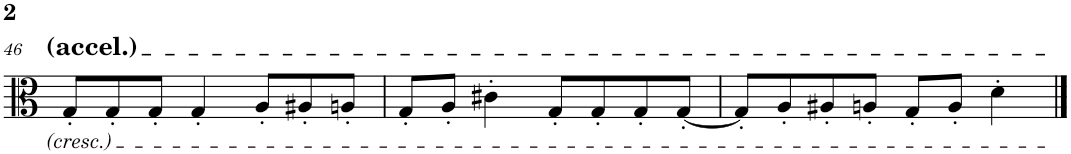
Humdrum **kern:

**kern
*part1
*staff1
*I"Viola
*I'Vla.
!!LO:PB:g=z
*clefC3
*k[]
*M2/2
=46
8G'/L
8G'/
8G'/J
4G'/
8A'/L
8A#X'/
8An'/J
=47
8G'/L
8A'/J
4c#X'\
8G'/L
8G'/
8G'/
[8G'/J
=48
8G'/L]
8A'/
8A#X'/
8An'/J
8G'/L
8A'/J
4d'\
==
*-
